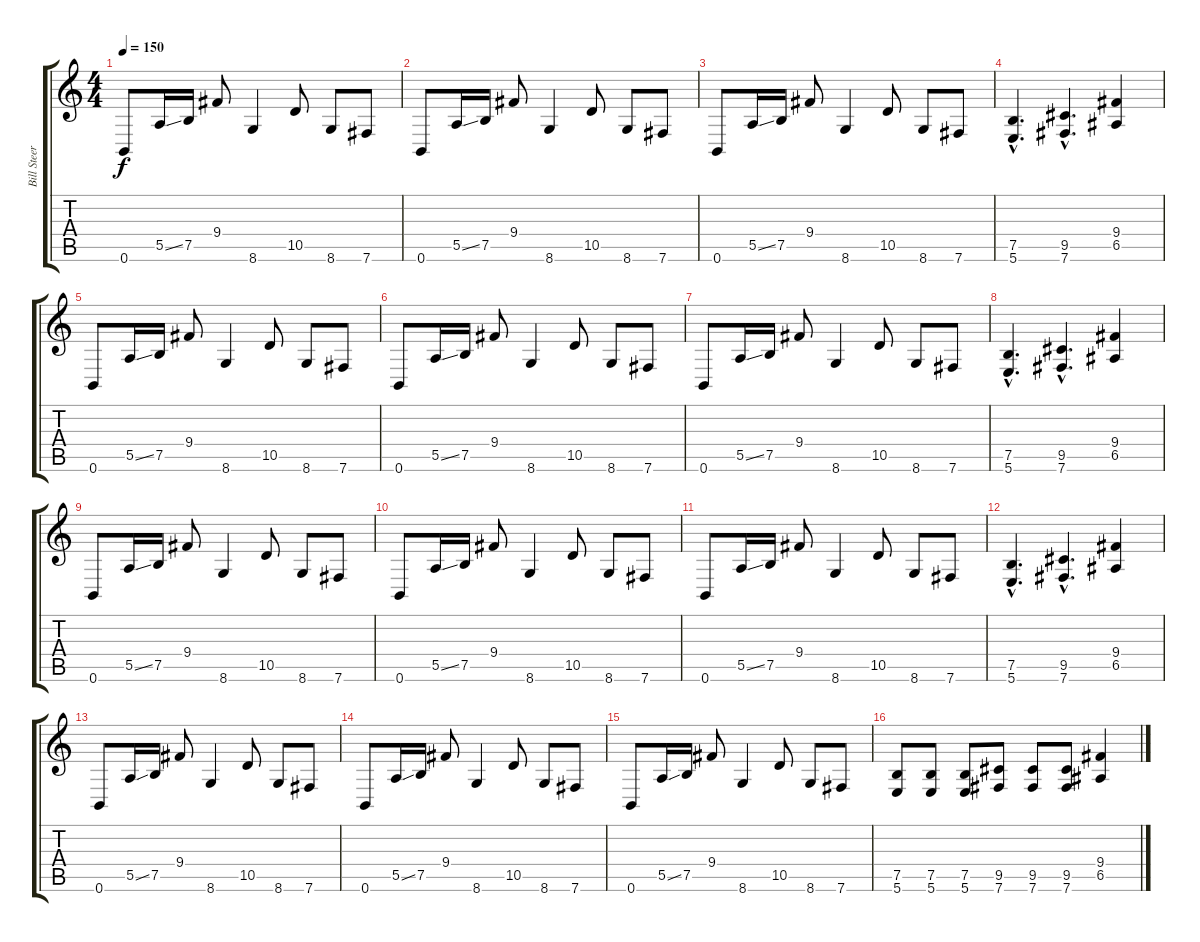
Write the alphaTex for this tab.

\track ("Bill Steer (Guitar 1)" "Bill Steer") {instrument distortionguitar}
\staff {score tabs}
\tuning (B3 Gb3 D3 A2 E2 B1) {hide}
\ts (4 4)
\tempo 150
\clef g2
\ks c
0.6.8{dy f volume 13} 5.5{ss}.16 7.5.16 9.4.8 8.6.4 10.5.8 8.6.8 7.6.8 |
0.6.8 5.5{ss}.16 7.5.16 9.4.8 8.6.4 10.5.8 8.6.8 7.6.8 |
0.6.8 5.5{ss}.16 7.5.16 9.4.8 8.6.4 10.5.8 8.6.8 7.6.8 |
(7.5{hac} 5.6{hac}).4{d} (9.5{hac} 7.6{hac}).4{d} (9.4 6.5).4 |
0.6.8 5.5{ss}.16 7.5.16 9.4.8 8.6.4 10.5.8 8.6.8 7.6.8 |
0.6.8 5.5{ss}.16 7.5.16 9.4.8 8.6.4 10.5.8 8.6.8 7.6.8 |
0.6.8 5.5{ss}.16 7.5.16 9.4.8 8.6.4 10.5.8 8.6.8 7.6.8 |
(7.5{hac} 5.6{hac}).4{d} (9.5{hac} 7.6{hac}).4{d} (9.4 6.5).4 |
0.6.8 5.5{ss}.16 7.5.16 9.4.8 8.6.4 10.5.8 8.6.8 7.6.8 |
0.6.8 5.5{ss}.16 7.5.16 9.4.8 8.6.4 10.5.8 8.6.8 7.6.8 |
0.6.8 5.5{ss}.16 7.5.16 9.4.8 8.6.4 10.5.8 8.6.8 7.6.8 |
(7.5{hac} 5.6{hac}).4{d} (9.5{hac} 7.6{hac}).4{d} (9.4 6.5).4 |
0.6.8 5.5{ss}.16 7.5.16 9.4.8 8.6.4 10.5.8 8.6.8 7.6.8 |
0.6.8 5.5{ss}.16 7.5.16 9.4.8 8.6.4 10.5.8 8.6.8 7.6.8 |
0.6.8 5.5{ss}.16 7.5.16 9.4.8 8.6.4 10.5.8 8.6.8 7.6.8 |
(7.5 5.6).8 (7.5 5.6).8 (7.5 5.6).8 (9.5 7.6).8 (9.5 7.6).8 (9.5 7.6).8 (9.4 6.5).4
